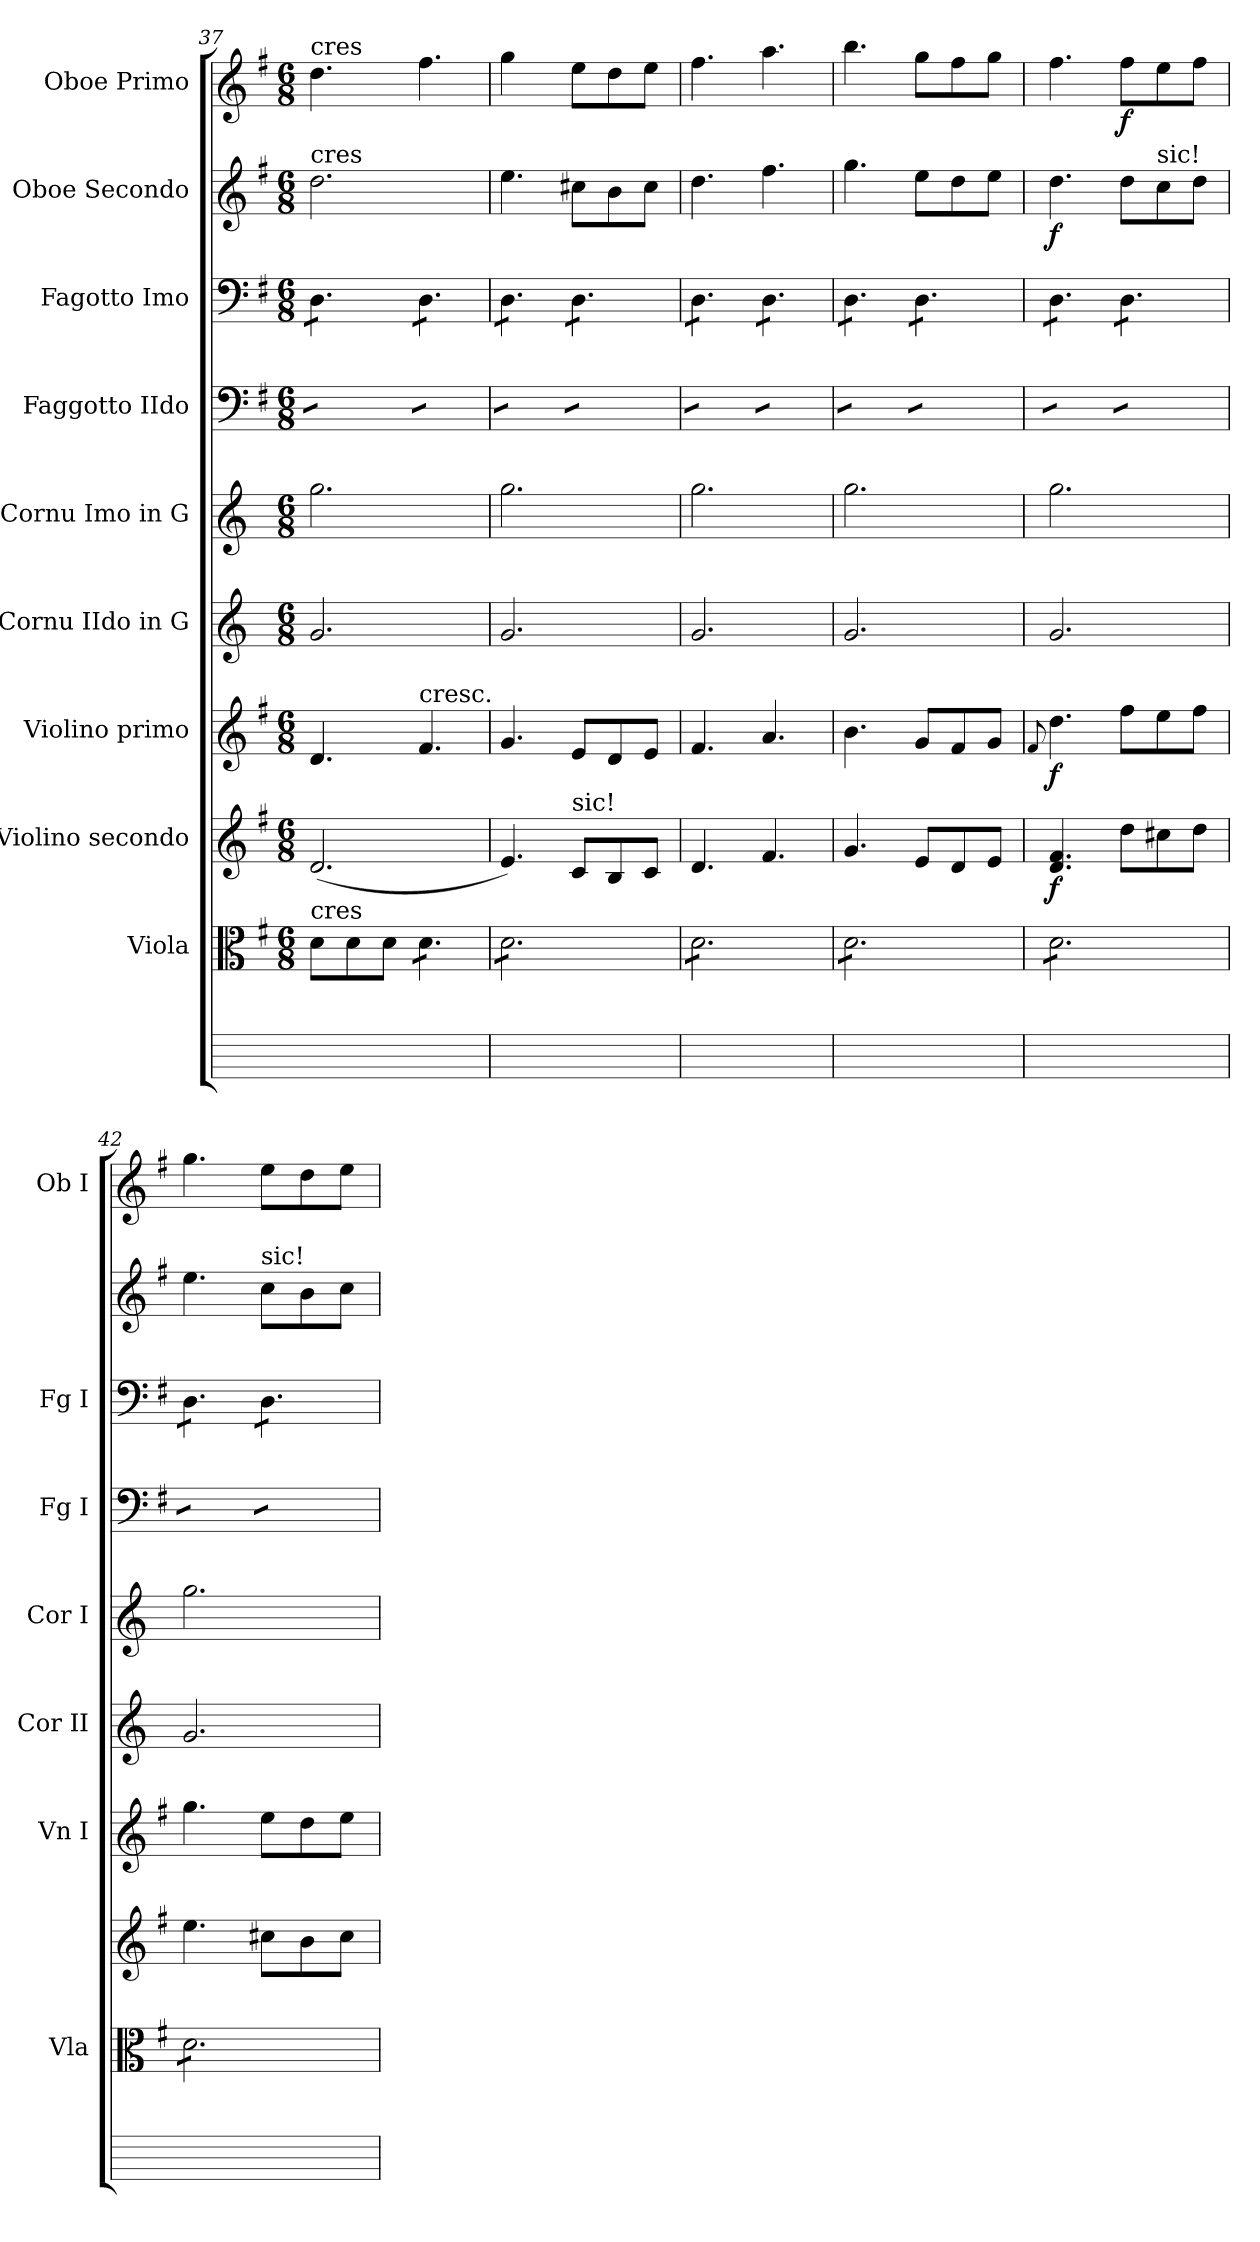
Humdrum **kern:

**kern	**kern	**kern	**dynam	**kern	**dynam	**kern	**kern	**kern	**kern	**kern	**dynam	**kern	**dynam
*part10	*part9	*part8	*part8	*part7	*part7	*part6	*part5	*part4	*part3	*part2	*part2	*part1	*part1
*staff10	*staff9	*staff8	*staff8	*staff7	*staff7	*staff6	*staff5	*staff4	*staff3	*staff2	*staff2	*staff1	*staff1
*	*I"Viola	*I"Violino secondo	*	*I"Violino primo	*	*I"Cornu IIdo in G	*I"Cornu Imo in G	*I"Faggotto IIdo	*I"Fagotto Imo	*I"Oboe Secondo	*	*I"Oboe Primo	*
*	*I'Vla	*	*	*I'Vn I	*	*I'Cor II	*I'Cor I	*I'Fg I	*I'Fg I	*	*	*I'Ob I	*
*	*clefC3	*clefG2	*	*clefG2	*	*clefG2	*clefG2	*clefF4	*clefF4	*clefG2	*	*clefG2	*
*	*	*	*	*	*	*ITrd3c5	*ITrd3c5	*	*	*	*	*	*
*	*k[f#]	*k[f#]	*	*k[f#]	*	*k[f#]	*k[f#]	*k[f#]	*k[f#]	*k[f#]	*	*k[f#]	*
*	*G:	*G:	*	*G:	*	*	*	*G:	*G:	*G:	*	*G:	*
*	*M6/8	*M6/8	*	*M6/8	*	*M6/8	*M6/8	*M6/8	*M6/8	*M6/8	*	*M6/8	*
=37	=37	=37	=37	=37	=37	=37	=37	=37	=37	=37	=37	=37	=37
!	!	!	!	!	!	!	!	!	!	!	!	!LO:TX:t=cres	!
!	!	!	!	!	!	!	!	!	!	!LO:TX:t=cres	!	!	!
!	!	!	!	!	!	!	!	!	!LO:TX:t=cres	!	!	!	!
!	!	!	!	!	!	!	!	!LO:TX:t=cres	!	!	!	!	!
!	!LO:TX:t=cres	!	!	!	!	!	!	!	!	!	!	!	!
*	*	*	*	*	*	*	*	*tremolo	*	*	*	*	*
*	*	*	*	*	*	*	*	*	*tremolo	*	*	*	*
2.ryy	8d\L	(2.d/	.	4.d/	.	2.d/	2.dd\	8D\yyL	8D\L	2.dd\	.	4.dd\	.
.	8d\	.	.	.	.	.	.	8D\yy	8D\	.	.	.	.
.	8d\J	.	.	.	.	.	.	8D\yyJ	8D\J	.	.	.	.
!	!	!	!	!LO:TX:t=cresc.	!	!	!	!	!	!	!	!	!
*	*tremolo	*	*	*	*	*	*	*	*	*	*	*	*
.	8d\L	.	.	4.f#/	.	.	.	8D\yyL	8D\L	.	.	4.ff#\	.
.	8d\	.	.	.	.	.	.	8D\yy	8D\	.	.	.	.
.	8d\J	.	.	.	.	.	.	8D\yyJ	8D\J	.	.	.	.
=38	=38	=38	=38	=38	=38	=38	=38	=38	=38	=38	=38	=38	=38
!	!	!	!	!	!	!	!	!	!	!	!	!LO:N:vis=4	!
2.ryy	8d\L	4.e/)	.	4.g/	.	2.d/	2.dd\	8D\yyL	8D\L	4.ee\	.	4.gg\	.
.	8d\	.	.	.	.	.	.	8D\yy	8D\	.	.	.	.
.	8d\	.	.	.	.	.	.	8D\yyJ	8D\J	.	.	.	.
!	!	!LO:TX:a:t=sic!	!	!	!	!	!	!	!	!	!	!	!
.	8d\	8c/L	.	8e/L	.	.	.	8D\yyL	8D\L	8cc#X\L	.	8ee\L	.
.	8d\	8B/	.	8d/	.	.	.	8D\yy	8D\	8b\	.	8dd\	.
.	8d\J	8c/J	.	8e/J	.	.	.	8D\yyJ	8D\J	8cc#\J	.	8ee\J	.
=39	=39	=39	=39	=39	=39	=39	=39	=39	=39	=39	=39	=39	=39
2.ryy	8d\L	4.d/	.	4.f#/	.	2.d/	2.dd\	8D\yyL	8D\L	4.dd\	.	4.ff#\	.
.	8d\	.	.	.	.	.	.	8D\yy	8D\	.	.	.	.
.	8d\	.	.	.	.	.	.	8D\yyJ	8D\J	.	.	.	.
.	8d\	4.f#/	.	4.a/	.	.	.	8D\yyL	8D\L	4.ff#\	.	4.aa\	.
.	8d\	.	.	.	.	.	.	8D\yy	8D\	.	.	.	.
.	8d\J	.	.	.	.	.	.	8D\yyJ	8D\J	.	.	.	.
=40	=40	=40	=40	=40	=40	=40	=40	=40	=40	=40	=40	=40	=40
2.ryy	8d\L	4.g/	.	4.b\	.	2.d/	2.dd\	8D\yyL	8D\L	4.gg\	.	4.bb\	.
.	8d\	.	.	.	.	.	.	8D\yy	8D\	.	.	.	.
.	8d\	.	.	.	.	.	.	8D\yyJ	8D\J	.	.	.	.
.	8d\	8e/L	.	8g/L	.	.	.	8D\yyL	8D\L	8ee\L	.	8gg\L	.
.	8d\	8d/	.	8f#/	.	.	.	8D\yy	8D\	8dd\	.	8ff#\	.
.	8d\J	8e/J	.	8g/J	.	.	.	8D\yyJ	8D\J	8ee\J	.	8gg\J	.
=41	=41	=41	=41	=41	=41	=41	=41	=41	=41	=41	=41	=41	=41
.	.	.	.	8qqf#/	.	.	.	.	.	.	.	.	.
2.ryy	8d\L	4.d/ 4.f#/	f	4.dd\	f	2.d/	2.dd\	8D\yyL	8D\L	4.dd\	f	4.ff#\	.
.	8d\	.	.	.	.	.	.	8D\yy	8D\	.	.	.	.
.	8d\	.	.	.	.	.	.	8D\yyJ	8D\J	.	.	.	.
.	8d\	8dd\L	.	8ff#\L	.	.	.	8D\yyL	8D\L	8dd\L	.	8ff#\L	f
!	!	!	!	!	!	!	!	!	!	!LO:TX:a:t=sic!	!	!	!
.	8d\	8cc#X\	.	8ee\	.	.	.	8D\yy	8D\	8cc\	.	8ee\	.
.	8d\J	8dd\J	.	8ff#\J	.	.	.	8D\yyJ	8D\J	8dd\J	.	8ff#\J	.
=42	=42	=42	=42	=42	=42	=42	=42	=42	=42	=42	=42	=42	=42
2.ryy	8d\L	4.ee\	.	4.gg\	.	2.d/	2.dd\	8D\yyL	8D\L	4.ee\	.	4.gg\	.
.	8d\	.	.	.	.	.	.	8D\yy	8D\	.	.	.	.
.	8d\	.	.	.	.	.	.	8D\yyJ	8D\J	.	.	.	.
!	!	!	!	!	!	!	!	!	!	!LO:TX:a:t=sic!	!	!	!
.	8d\	8cc#X\L	.	8ee\L	.	.	.	8D\yyL	8D\L	8cc\L	.	8ee\L	.
.	8d\	8b\	.	8dd\	.	.	.	8D\yy	8D\	8b\	.	8dd\	.
.	8d\J	8cc#\J	.	8ee\J	.	.	.	8D\yyJ	8D\J	8cc\J	.	8ee\J	.
*	*	*	*	*	*	*	*	*	*Xtremolo	*	*	*	*
*	*	*	*	*	*	*	*	*Xtremolo	*	*	*	*	*
*	*Xtremolo	*	*	*	*	*	*	*	*	*	*	*	*
=	=	=	=	=	=	=	=	=	=	=	=	=	=
*-	*-	*-	*-	*-	*-	*-	*-	*-	*-	*-	*-	*-	*-
